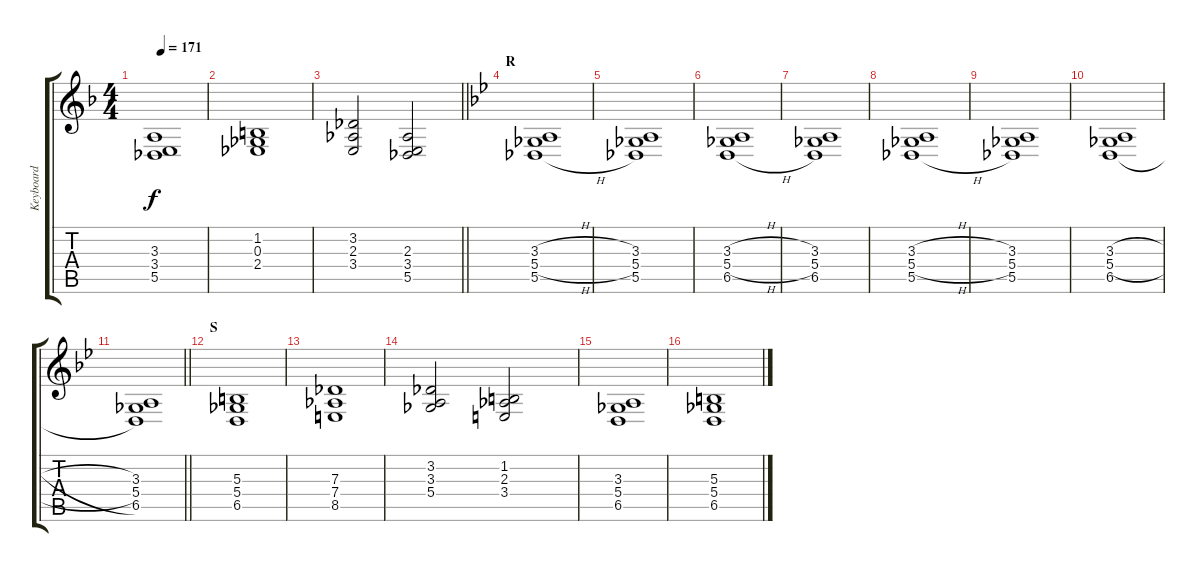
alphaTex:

\track ("Keyboard" "Keyboard") {instrument tremolostrings}
\staff {score tabs}
\tuning (Eb4 Bb3 Gb3 Db3 Ab2 Eb2) {hide}
\ts (4 4)
\tempo 171
\clef g2
\ks f
(3.3 3.4 5.5).1{dy f} |
(1.2 0.3 2.4).1 |
\barLineRight lightlight
(3.2 2.3 3.4).2 (2.3 3.4 5.5).2 |
\section ("" "R")
\ks bb
(3.3{h} 5.4{h} 5.5{h}).1{volume 8} |
(3.3 5.4 5.5).1 |
(3.3{h} 5.4{h} 6.5{h}).1 |
(3.3 5.4 6.5).1 |
(3.3{h} 5.4{h} 5.5{h}).1 |
(3.3 5.4 5.5).1 |
(3.3{h} 5.4{h} 6.5{h}).1 |
\barLineRight lightlight
(3.3 5.4 6.5).1 |
\section ("" "S")
(5.3 5.4 6.5).1 |
(7.3 7.4 8.5).1 |
(3.2 3.3 5.4).2 (1.2 2.3 3.4).2 |
(3.3 5.4 6.5).1 |
(5.3 5.4 6.5).1
